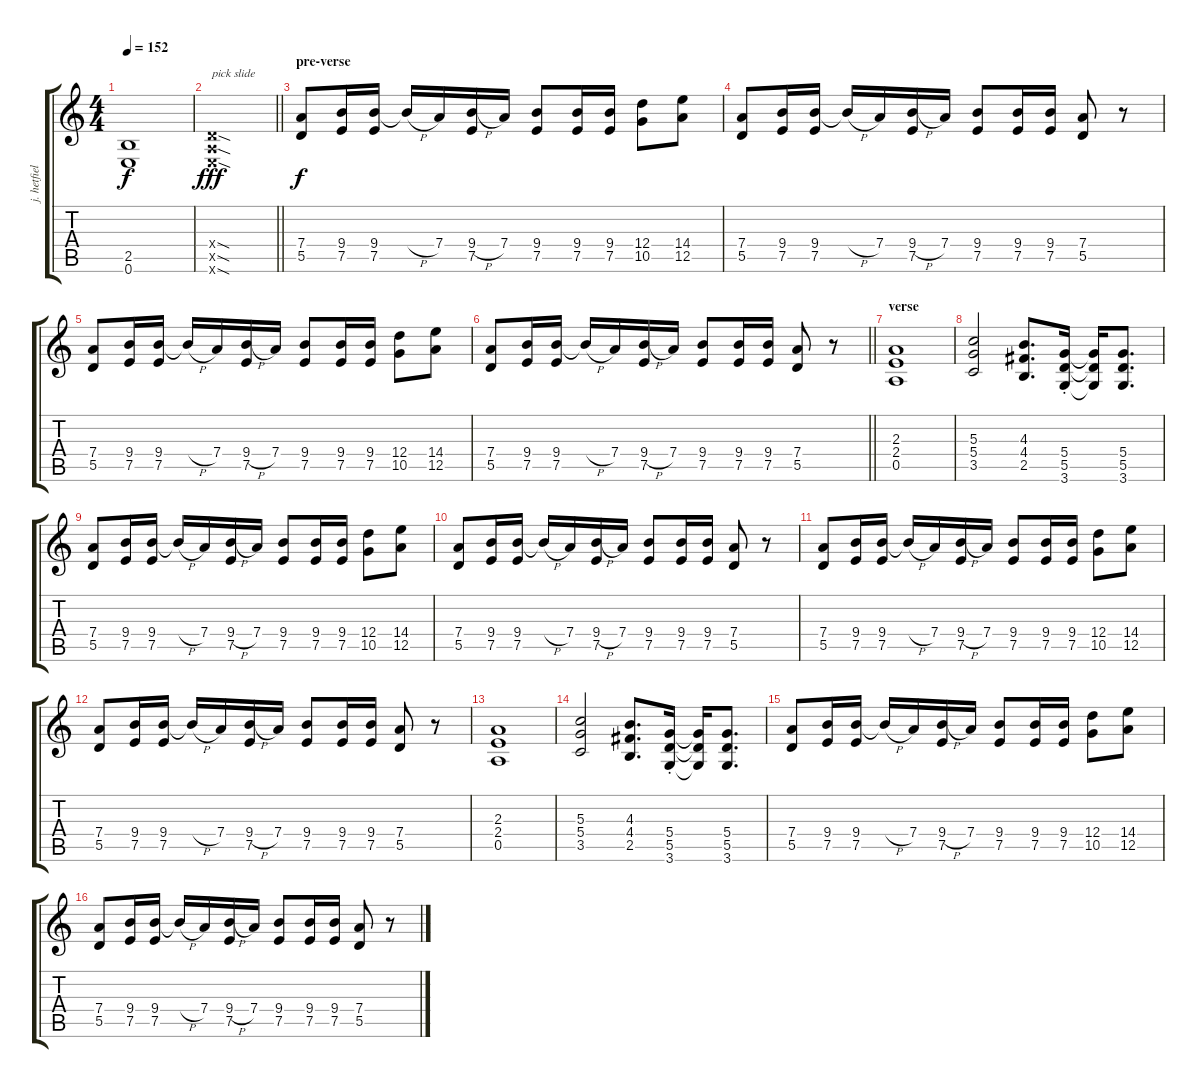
\track ("j. hetfield - rhythm guitar" "j. hetfiel") {instrument distortionguitar}
\staff {score tabs}
\tuning (E4 B3 G3 D3 A2 E2) {hide}
\ts (4 4)
\tempo 152
\clef g2
\ks c
(2.5{t} 0.6{t}).1{dy f} |
\barLineRight lightlight
(0.4{sod x} 0.5{sod x} 0.6{sod x}).1{txt "pick slide" dy fff} |
\section ("" "pre-verse")
(7.4 5.5).8{dy f} (9.4 7.5).16 (9.4 7.5).16 9.4{h t}.16 7.4.16 (9.4{h} 7.5).16 7.4.16 (9.4 7.5).8 (9.4 7.5).16 (9.4 7.5).16 (12.4 10.5).8 (14.4 12.5).8 |
(7.4 5.5).8 (9.4 7.5).16 (9.4 7.5).16 9.4{h t}.16 7.4.16 (9.4{h} 7.5).16 7.4.16 (9.4 7.5).8 (9.4 7.5).16 (9.4 7.5).16 (7.4 5.5).8 r.8 |
(7.4 5.5).8 (9.4 7.5).16 (9.4 7.5).16 9.4{h t}.16 7.4.16 (9.4{h} 7.5).16 7.4.16 (9.4 7.5).8 (9.4 7.5).16 (9.4 7.5).16 (12.4 10.5).8 (14.4 12.5).8 |
\barLineRight lightlight
(7.4 5.5).8 (9.4 7.5).16 (9.4 7.5).16 9.4{h t}.16 7.4.16 (9.4{h} 7.5).16 7.4.16 (9.4 7.5).8 (9.4 7.5).16 (9.4 7.5).16 (7.4 5.5).8 r.8 |
\section ("" "verse")
(2.3 2.4 0.5).1 |
(5.3 5.4 3.5).2 (4.3 4.4 2.5).8{d} (5.4{st} 5.5{st} 3.6{st}).16 (5.4{t} 5.5{t} 3.6{t}).16 (5.4 5.5 3.6).8{d} |
(7.4 5.5).8 (9.4 7.5).16 (9.4 7.5).16 9.4{h t}.16 7.4.16 (9.4{h} 7.5).16 7.4.16 (9.4 7.5).8 (9.4 7.5).16 (9.4 7.5).16 (12.4 10.5).8 (14.4 12.5).8 |
(7.4 5.5).8 (9.4 7.5).16 (9.4 7.5).16 9.4{h t}.16 7.4.16 (9.4{h} 7.5).16 7.4.16 (9.4 7.5).8 (9.4 7.5).16 (9.4 7.5).16 (7.4 5.5).8 r.8 |
(7.4 5.5).8 (9.4 7.5).16 (9.4 7.5).16 9.4{h t}.16 7.4.16 (9.4{h} 7.5).16 7.4.16 (9.4 7.5).8 (9.4 7.5).16 (9.4 7.5).16 (12.4 10.5).8 (14.4 12.5).8 |
(7.4 5.5).8 (9.4 7.5).16 (9.4 7.5).16 9.4{h t}.16 7.4.16 (9.4{h} 7.5).16 7.4.16 (9.4 7.5).8 (9.4 7.5).16 (9.4 7.5).16 (7.4 5.5).8 r.8 |
(2.3 2.4 0.5).1 |
(5.3 5.4 3.5).2 (4.3 4.4 2.5).8{d} (5.4{st} 5.5{st} 3.6{st}).16 (5.4{t} 5.5{t} 3.6{t}).16 (5.4 5.5 3.6).8{d} |
(7.4 5.5).8 (9.4 7.5).16 (9.4 7.5).16 9.4{h t}.16 7.4.16 (9.4{h} 7.5).16 7.4.16 (9.4 7.5).8 (9.4 7.5).16 (9.4 7.5).16 (12.4 10.5).8 (14.4 12.5).8 |
(7.4 5.5).8 (9.4 7.5).16 (9.4 7.5).16 9.4{h t}.16 7.4.16 (9.4{h} 7.5).16 7.4.16 (9.4 7.5).8 (9.4 7.5).16 (9.4 7.5).16 (7.4 5.5).8 r.8
